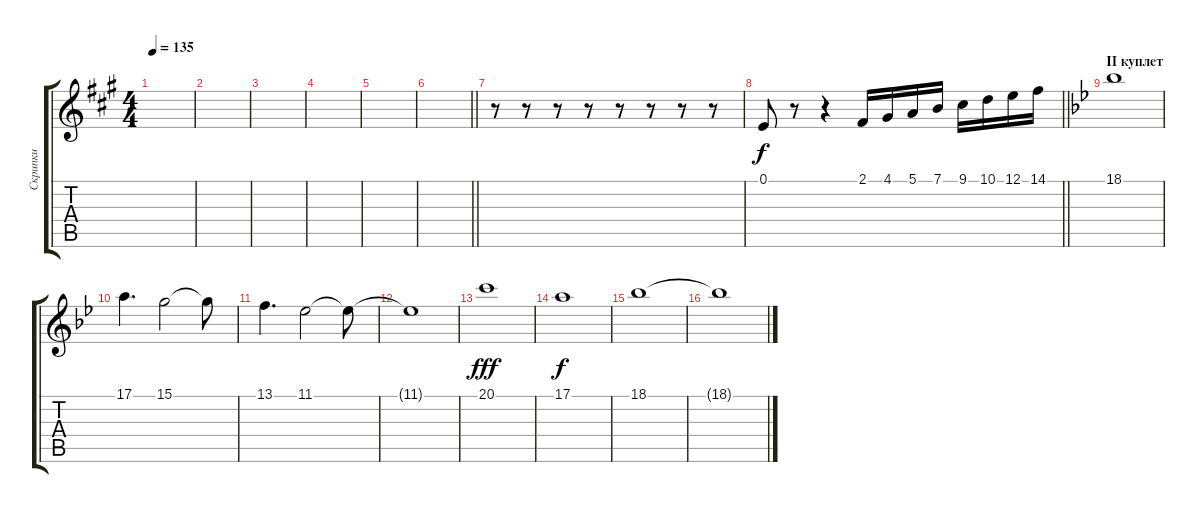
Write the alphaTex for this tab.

\track ("Скрипки" "Скрипки") {instrument stringensemble1}
\staff {score tabs}
\tuning (E4 B3 G3 D3 A2 E2) {hide}
\ts (4 4)
\tempo 135
\clef g2
\ks f#minor
|
|
|
|
|
\barLineRight lightlight
|
r.8 r.8 r.8 r.8 r.8 r.8 r.8 r.8 |
\barLineRight lightlight
0.1.8{dy f} r.8 r.4 2.1.16{volume 11} 4.1.16 5.1.16 7.1.16 9.1.16 10.1.16 12.1.16 14.1.16 |
\section ("" "II куплет")
\ks gminor
18.1.1{volume 11} |
17.1.4{d} 15.1.2 15.1{t}.8 |
13.1.4{d} 11.1.2 11.1{t}.8 |
11.1{t}.1 |
20.1.1{dy fff} |
17.1.1{dy f} |
18.1.1 |
18.1{t}.1
